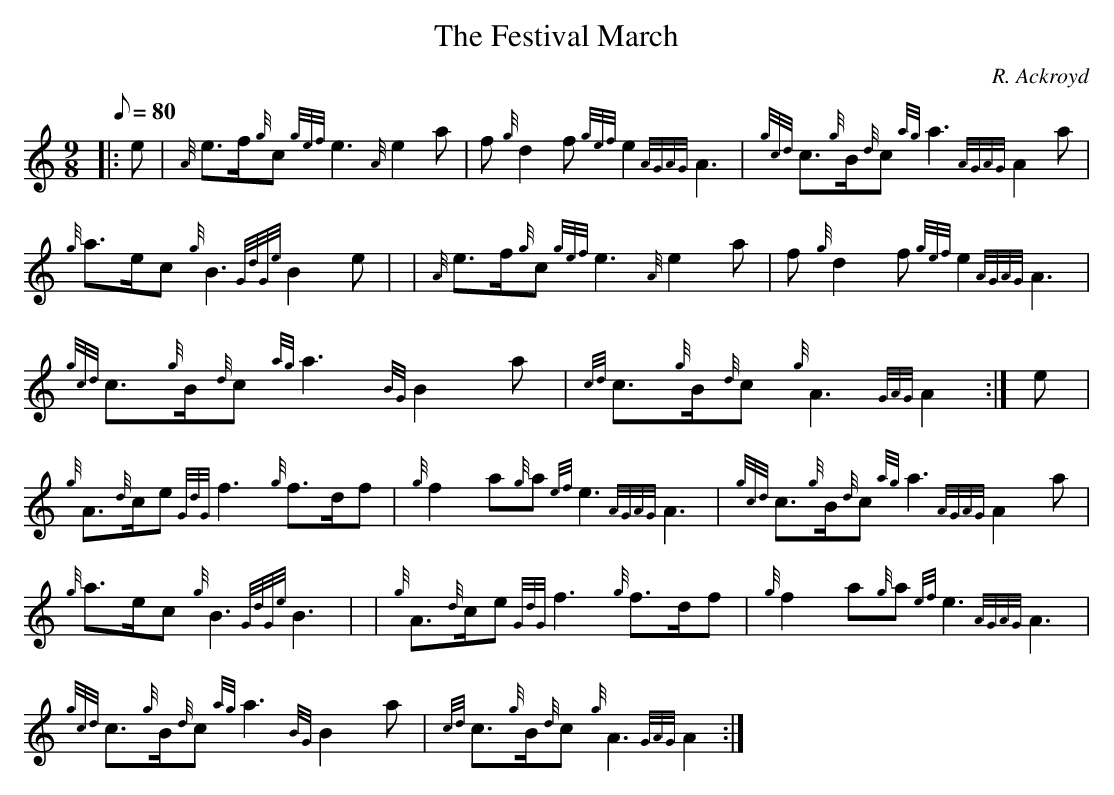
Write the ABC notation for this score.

X:1
T:The Festival March
M:9/8
L:1/8
Q:80
C:R. Ackroyd
K:HP
|: e | \
{A}e3/2f/2{g}c{gef}e3{A}e2a | \
f{g}d2f{gef}e2{AGAG}A3 | \
{gcd}c3/2{g}B/2{d}c{ag}a3{AGAG}A2a |
{g}a3/2e/2c{g}B3{GdGe}B2e | | \
{A}e3/2f/2{g}c{gef}e3{A}e2a | \
f{g}d2f{gef}e2{AGAG}A3 |
{gcd}c3/2{g}B/2{d}c{ag}a3{BG}B2a | \
{cd}c3/2{g}B/2{d}c{g}A3{GAG}A2 :| \
e |
{g}A3/2{d}c/2e{GdG}f3{g}f3/2d/2f | \
{g}f2a{g}a{ef}e3{AGAG}A3 | \
{gcd}c3/2{g}B/2{d}c{ag}a3{AGAG}A2a |
{g}a3/2e/2c{g}B3{GdGe}B3 | | \
{g}A3/2{d}c/2e{GdG}f3{g}f3/2d/2f | \
{g}f2a{g}a{ef}e3{AGAG}A3 |
{gcd}c3/2{g}B/2{d}c{ag}a3{BG}B2a | \
{cd}c3/2{g}B/2{d}c{g}A3{GAG}A2 :|
